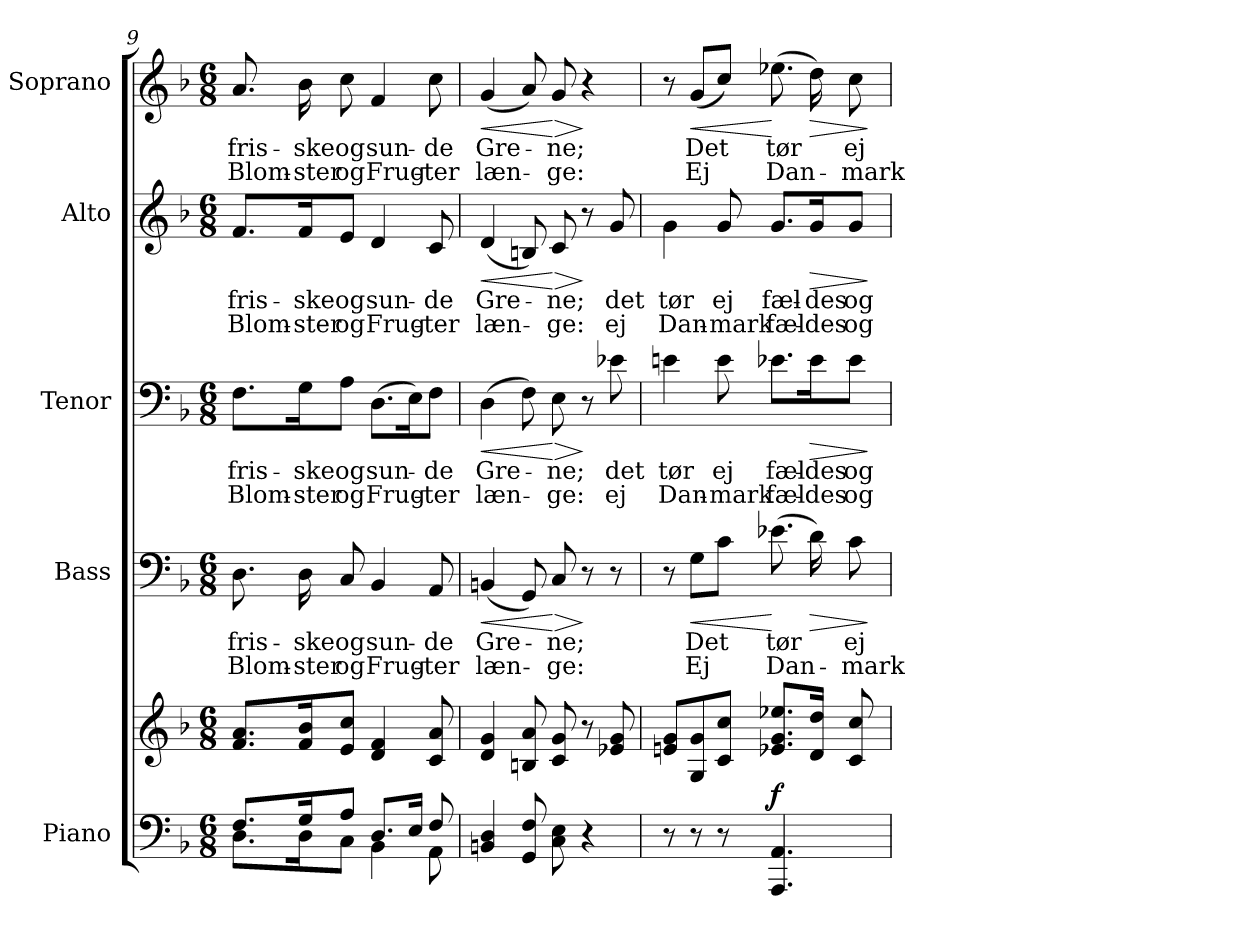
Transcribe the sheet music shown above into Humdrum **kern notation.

**kern	**kern	**dynam	**kern	**text	**text	**dynam	**kern	**text	**text	**dynam	**kern	**text	**text	**dynam	**kern	**text	**text	**dynam
*part5	*part5	*part5	*part4	*part4	*part4	*part4	*part3	*part3	*part3	*part3	*part2	*part2	*part2	*part2	*part1	*part1	*part1	*part1
*staff6	*staff5	*staff5/6	*staff4	*staff4	*staff4	*staff4	*staff3	*staff3	*staff3	*staff3	*staff2	*staff2	*staff2	*staff2	*staff1	*staff1	*staff1	*staff1
*I"Piano	*	*	*I"Bass	*	*	*	*I"Tenor	*	*	*	*I"Alto	*	*	*	*I"Soprano	*	*	*
*I'Pno	*	*	*	*	*	*	*	*	*	*	*	*	*	*	*	*	*	*
*clefF4	*clefG2	*	*clefF4	*	*	*	*clefF4	*	*	*	*clefG2	*	*	*	*clefG2	*	*	*
*k[b-]	*k[b-]	*	*k[b-]	*	*	*	*k[b-]	*	*	*	*k[b-]	*	*	*	*k[b-]	*	*	*
*M6/8	*M6/8	*	*M6/8	*	*	*	*M6/8	*	*	*	*M6/8	*	*	*	*M6/8	*	*	*
=9	=9	=9	=9	=9	=9	=9	=9	=9	=9	=9	=9	=9	=9	=9	=9	=9	=9	=9
*^	*	*	*	*	*	*	*	*	*	*	*	*	*	*	*	*	*	*
!	!	!	!	!	!LO:LY:b	!LO:LY:b	!	!	!LO:LY:b	!LO:LY:b	!	!	!LO:LY:b	!LO:LY:b	!	!	!LO:LY:b	!LO:LY:b	!
8.F/L	8.D\L	8.f/ 8.a/L	.	8.D\	fris-	Blom-	.	8.F\L	fris-	Blom-	.	8.f/L	fris-	Blom-	.	8.a/	fris-	Blom-	.
!	!	!	!	!	!LO:LY:b	!LO:LY:b	!	!	!LO:LY:b	!LO:LY:b	!	!	!LO:LY:b	!LO:LY:b	!	!	!LO:LY:b	!LO:LY:b	!
16G/K	16D\K	16f/ 16b-/K	.	16D\	-ske	-ster	.	16G\K	-ske	-ster	.	16f/K	-ske	-ster	.	16b-\	-ske	-ster	.
!	!	!	!	!	!LO:LY:b	!LO:LY:b	!	!	!LO:LY:b	!LO:LY:b	!	!	!LO:LY:b	!LO:LY:b	!	!	!LO:LY:b	!LO:LY:b	!
8A/J	8C\J	8e/ 8cc/J	.	8C/	og	og	.	8A\J	og	og	.	8e/J	og	og	.	8cc\	og	og	.
!	!	!	!	!	!LO:LY:b	!LO:LY:b	!	!	!LO:LY:b	!LO:LY:b	!	!	!LO:LY:b	!LO:LY:b	!	!	!LO:LY:b	!LO:LY:b	!
8.D/L	4BB-\	4d/ 4f/	.	4BB-/	sun-	Frug-	.	(>8.D\L	sun-	Frug-	.	4d/	sun-	Frug-	.	4f/	sun-	Frug-	.
16E/Jk	.	.	.	.	.	.	.	16E\K)	.	.	.	.	.	.	.	.	.	.	.
!	!	!	!	!	!LO:LY:b	!LO:LY:b	!	!	!LO:LY:b	!LO:LY:b	!	!	!LO:LY:b	!LO:LY:b	!	!	!LO:LY:b	!LO:LY:b	!
8F/	8AA\	8c/ 8a/	.	8AA/	-de	-ter	.	8F\J	-de	-ter	.	8c/	-de	-ter	.	8cc\	-de	-ter	.
=10	=10	=10	=10	=10	=10	=10	=10	=10	=10	=10	=10	=10	=10	=10	=10	=10	=10	=10	=10
!	!	!	!	!	!LO:LY:b	!LO:LY:b	!LO:HP:b	!	!LO:LY:b	!LO:LY:b	!LO:HP:b	!	!LO:LY:b	!LO:LY:b	!LO:HP:b	!	!LO:LY:b	!LO:LY:b	!LO:HP:b
*v	*v	*	*	*	*	*	*	*	*	*	*	*	*	*	*	*	*	*	*
4BBn/ 4D/	4d/ 4g/	.	(<4BBn/	Gre-	læn-	<	(>4D\	Gre-	læn-	<	(<4d/	Gre-	læn-	<	(<4g/	Gre-	læn-	<
8GG/ 8F/	8Bn/ 8a/	.	8GG/)	.	.	.	8F\)	.	.	.	8Bn/)	.	.	.	8a/)	.	.	.
!	!	!	!	!LO:LY:b	!LO:LY:b	!LO:HP:n=1:b	!	!LO:LY:b	!LO:LY:b	!LO:HP:n=1:b	!	!LO:LY:b	!LO:LY:b	!LO:HP:n=1:b	!	!LO:LY:b	!LO:LY:b	!LO:HP:n=1:b
8C\ 8E\	8c/ 8g/	.	8C/	-ne;	-ge:	[ >	8E\	-ne;	-ge:	[ >	8c/	-ne;	-ge:	[ >	8g/	-ne;	-ge:	[ >
4r	8r	.	8r	.	.	]	8r	.	.	]	8r	.	.	]	4r	.	.	]
!	!	!	!	!	!	!	!	!LO:LY:b	!LO:LY:b	!	!	!LO:LY:b	!LO:LY:b	!	!	!	!	!
.	8e-X/ 8g/	.	8r	.	.	.	8e-X\	det	ej	.	8g/	det	ej	.	.	.	.	.
=11	=11	=11	=11	=11	=11	=11	=11	=11	=11	=11	=11	=11	=11	=11	=11	=11	=11	=11
!	!	!	!	!	!	!	!	!LO:LY:b	!LO:LY:b	!	!	!LO:LY:b	!LO:LY:b	!	!	!	!	!
8r	8en/ 8g/L	.	8r	.	.	.	4en\	tør	Dan-	.	4g\	tør	Dan-	.	8r	.	.	.
!	!	!	!	!LO:LY:b	!LO:LY:b	!LO:HP:b	!	!	!	!	!	!	!	!	!	!LO:LY:b	!LO:LY:b	!LO:HP:b
8r	8G/ 8g/	.	8G\L	Det	Ej	<	.	.	.	.	.	.	.	.	(<8g/L	Det	Ej	<
!	!	!	!	!	!	!	!	!LO:LY:b	!LO:LY:b	!	!	!LO:LY:b	!LO:LY:b	!	!	!	!	!
8r	8c/ 8cc/J	.	8c\J	.	.	.	8e\	ej	-mark	.	8g/	ej	-mark	.	8cc/J)	.	.	.
!	!	!LO:DY:a=2	!	!LO:LY:b	!LO:LY:b	!	!	!LO:LY:b	!LO:LY:b	!	!	!LO:LY:b	!LO:LY:b	!	!	!LO:LY:b	!LO:LY:b	!
4.AAA/ 4.AA/	8.e-X/ 8.g/ 8.ee-X/L	f	(>8.e-X\	tør	Dan-	[	8.e-X\L	fæl-	fæl-	.	8.g/L	fæl-	fæl-	.	(>8.ee-X\	tør	Dan-	[
!	!	!	!	!	!	!LO:HP:b	!	!LO:LY:b	!LO:LY:b	!LO:HP:b	!	!LO:LY:b	!LO:LY:b	!LO:HP:b	!	!	!	!LO:HP:b
.	16d/ 16dd/Jk	.	16d\)	.	.	>	16e-\K	-des	-des	>	16g/K	-des	-des	>	16dd\)	.	.	>
!	!	!	!	!LO:LY:b	!LO:LY:b	!	!	!LO:LY:b	!LO:LY:b	!	!	!LO:LY:b	!LO:LY:b	!	!	!LO:LY:b	!LO:LY:b	!
.	8c/ 8cc/	.	8c\	ej	-mark	.	8e-\J	og	og	.	8g/J	og	og	.	8cc\	ej	-mark	.
.	.	.	.	.	.	]	.	.	.	]	.	.	.	]	.	.	.	]
=	=	=	=	=	=	=	=	=	=	=	=	=	=	=	=	=	=	=
*-	*-	*-	*-	*-	*-	*-	*-	*-	*-	*-	*-	*-	*-	*-	*-	*-	*-	*-
